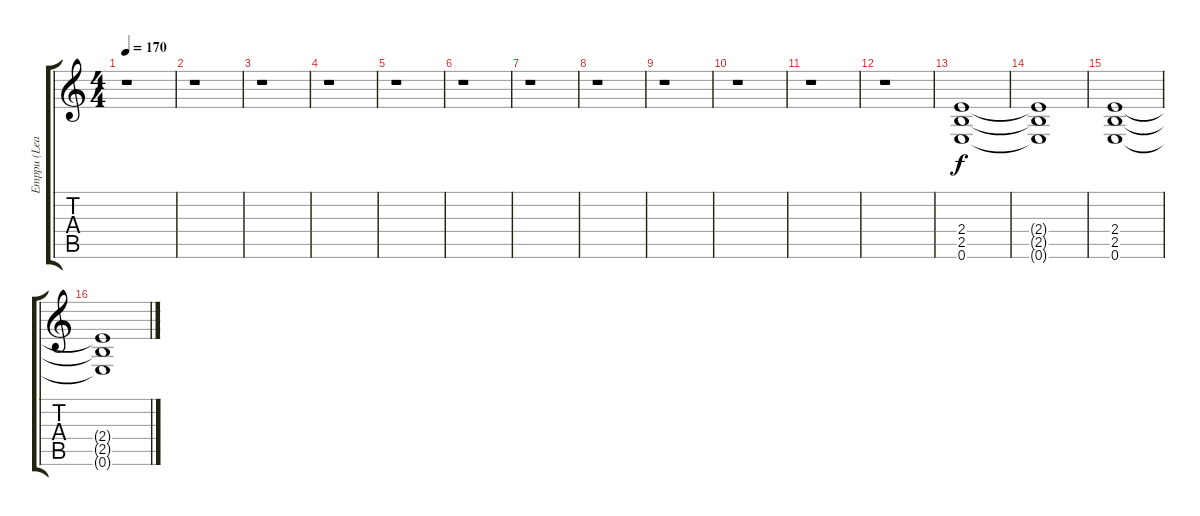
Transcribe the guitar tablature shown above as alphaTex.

\track ("Emppu (Lead Guitar)" "Emppu (Lea") {instrument overdrivenguitar}
\staff {score tabs}
\tuning (E4 B3 G3 D3 A2 E2) {hide}
\ts (4 4)
\tempo 170
\clef g2
\ks c
r.1{dy f instrument overdrivenguitar} |
r.1 |
r.1 |
r.1 |
r.1 |
r.1 |
r.1 |
r.1 |
r.1 |
r.1 |
r.1 |
r.1 |
(2.4 2.5 0.6).1 |
(2.4{t} 2.5{t} 0.6{t}).1 |
(2.4 2.5 0.6).1 |
(2.4{t} 2.5{t} 0.6{t}).1
